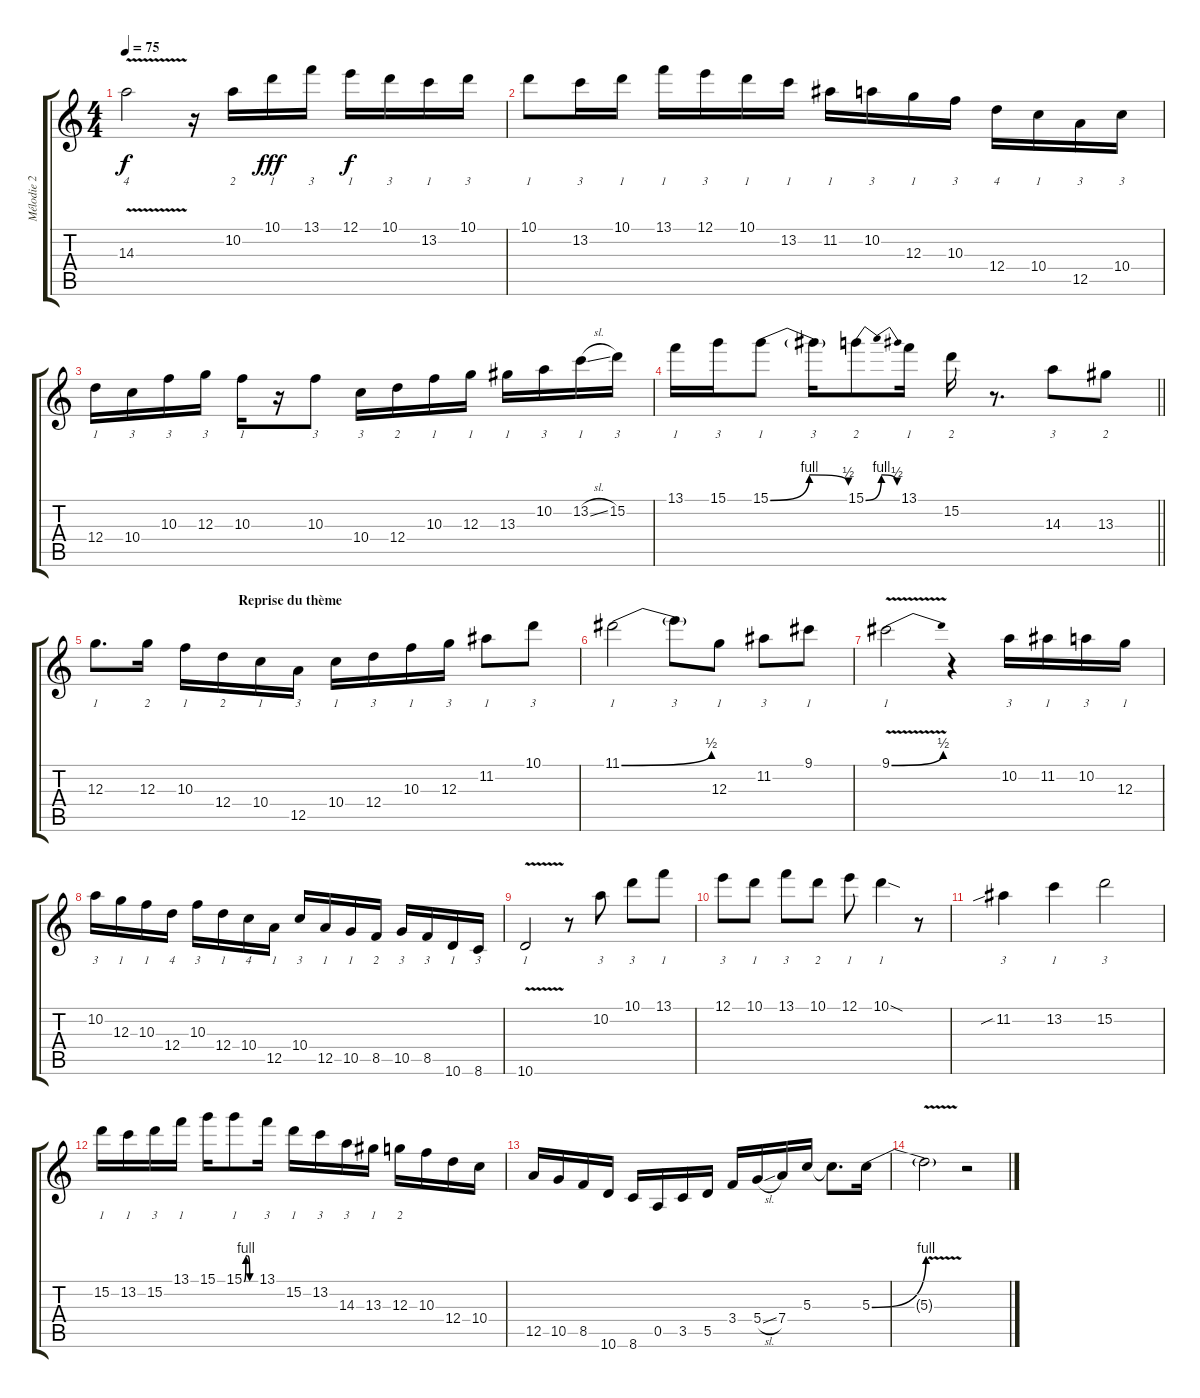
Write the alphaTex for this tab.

\track ("Mélodie 2" "Mélodie 2") {instrument electricguitarjazz}
\staff {score tabs}
\tuning (E4 B3 G3 D3 A2 E2) {hide}
\ts (4 4)
\tempo 75
\clef g2
\ks c
14.3{v}.2{lyrics (0 "4") lyrics (1 "") lyrics (2 "") lyrics (3 "") lyrics (4 "") dy f} r.16 10.2.16{lyrics (0 "2") lyrics (1 "") lyrics (2 "") lyrics (3 "") lyrics (4 "")} 10.1.16{lyrics (0 "1") lyrics (1 "") lyrics (2 "") lyrics (3 "") lyrics (4 "") dy fff} 13.1.16{lyrics (0 "3") lyrics (1 "") lyrics (2 "") lyrics (3 "") lyrics (4 "")} 12.1.16{lyrics (0 "1") lyrics (1 "") lyrics (2 "") lyrics (3 "") lyrics (4 "") dy f} 10.1.16{lyrics (0 "3") lyrics (1 "") lyrics (2 "") lyrics (3 "") lyrics (4 "")} 13.2.16{lyrics (0 "1") lyrics (1 "") lyrics (2 "") lyrics (3 "") lyrics (4 "")} 10.1.16{lyrics (0 "3") lyrics (1 "") lyrics (2 "") lyrics (3 "") lyrics (4 "")} |
10.1.8{lyrics (0 "1") lyrics (1 "") lyrics (2 "") lyrics (3 "") lyrics (4 "")} 13.2.16{lyrics (0 "3") lyrics (1 "") lyrics (2 "") lyrics (3 "") lyrics (4 "")} 10.1.16{lyrics (0 "1") lyrics (1 "") lyrics (2 "") lyrics (3 "") lyrics (4 "")} 13.1.16{lyrics (0 "1") lyrics (1 "") lyrics (2 "") lyrics (3 "") lyrics (4 "")} 12.1.16{lyrics (0 "3") lyrics (1 "") lyrics (2 "") lyrics (3 "") lyrics (4 "")} 10.1.16{lyrics (0 "1") lyrics (1 "") lyrics (2 "") lyrics (3 "") lyrics (4 "")} 13.2.16{lyrics (0 "1") lyrics (1 "") lyrics (2 "") lyrics (3 "") lyrics (4 "")} 11.2.16{lyrics (0 "1") lyrics (1 "") lyrics (2 "") lyrics (3 "") lyrics (4 "")} 10.2.16{lyrics (0 "3") lyrics (1 "") lyrics (2 "") lyrics (3 "") lyrics (4 "")} 12.3.16{lyrics (0 "1") lyrics (1 "") lyrics (2 "") lyrics (3 "") lyrics (4 "")} 10.3.16{lyrics (0 "3") lyrics (1 "") lyrics (2 "") lyrics (3 "") lyrics (4 "")} 12.4.16{lyrics (0 "4") lyrics (1 "") lyrics (2 "") lyrics (3 "") lyrics (4 "")} 10.4.16{lyrics (0 "1") lyrics (1 "") lyrics (2 "") lyrics (3 "") lyrics (4 "")} 12.5.16{lyrics (0 "3") lyrics (1 "") lyrics (2 "") lyrics (3 "") lyrics (4 "")} 10.4.16{lyrics (0 "3") lyrics (1 "") lyrics (2 "") lyrics (3 "") lyrics (4 "")} |
12.4.16{lyrics (0 "1") lyrics (1 "") lyrics (2 "") lyrics (3 "") lyrics (4 "")} 10.4.16{lyrics (0 "3") lyrics (1 "") lyrics (2 "") lyrics (3 "") lyrics (4 "")} 10.3.16{lyrics (0 "3") lyrics (1 "") lyrics (2 "") lyrics (3 "") lyrics (4 "")} 12.3.16{lyrics (0 "3") lyrics (1 "") lyrics (2 "") lyrics (3 "") lyrics (4 "")} 10.3.16{lyrics (0 "1") lyrics (1 "") lyrics (2 "") lyrics (3 "") lyrics (4 "")} r.16 10.3.8{lyrics (0 "3") lyrics (1 "") lyrics (2 "") lyrics (3 "") lyrics (4 "")} 10.4.16{lyrics (0 "3") lyrics (1 "") lyrics (2 "") lyrics (3 "") lyrics (4 "")} 12.4.16{lyrics (0 "2") lyrics (1 "") lyrics (2 "") lyrics (3 "") lyrics (4 "")} 10.3.16{lyrics (0 "1") lyrics (1 "") lyrics (2 "") lyrics (3 "") lyrics (4 "")} 12.3.16{lyrics (0 "1") lyrics (1 "") lyrics (2 "") lyrics (3 "") lyrics (4 "")} 13.3.16{lyrics (0 "1") lyrics (1 "") lyrics (2 "") lyrics (3 "") lyrics (4 "")} 10.2.16{lyrics (0 "3") lyrics (1 "") lyrics (2 "") lyrics (3 "") lyrics (4 "")} 13.2{sl}.16{lyrics (0 "1") lyrics (1 "") lyrics (2 "") lyrics (3 "") lyrics (4 "")} 15.2.16{lyrics (0 "3") lyrics (1 "") lyrics (2 "") lyrics (3 "") lyrics (4 "")} |
\barLineRight lightlight
13.1.16{lyrics (0 "1") lyrics (1 "") lyrics (2 "") lyrics (3 "") lyrics (4 "")} 15.1.16{lyrics (0 "3") lyrics (1 "") lyrics (2 "") lyrics (3 "") lyrics (4 "")} 15.1{be (bendrelease 0 0 15 4 40 4 60 2)}.8{lyrics (0 "1") lyrics (1 "") lyrics (2 "") lyrics (3 "") lyrics (4 "")} 15.1{t}.16{lyrics (0 "3") lyrics (1 "") lyrics (2 "") lyrics (3 "") lyrics (4 "")} 15.1{be (bendrelease 0 0 15 4 40 4 60 2)}.8{lyrics (0 "2") lyrics (1 "") lyrics (2 "") lyrics (3 "") lyrics (4 "")} 13.1.16{lyrics (0 "1") lyrics (1 "") lyrics (2 "") lyrics (3 "") lyrics (4 "")} 15.2.16{lyrics (0 "2") lyrics (1 "") lyrics (2 "") lyrics (3 "") lyrics (4 "")} r.8{d} 14.3.8{lyrics (0 "3") lyrics (1 "") lyrics (2 "") lyrics (3 "") lyrics (4 "")} 13.3.8{lyrics (0 "2") lyrics (1 "") lyrics (2 "") lyrics (3 "") lyrics (4 "")} |
\section ("" "                                           Reprise du thème")
12.3.8{d lyrics (0 "1") lyrics (1 "") lyrics (2 "") lyrics (3 "") lyrics (4 "")} 12.3.16{lyrics (0 "2") lyrics (1 "") lyrics (2 "") lyrics (3 "") lyrics (4 "")} 10.3.16{lyrics (0 "1") lyrics (1 "") lyrics (2 "") lyrics (3 "") lyrics (4 "")} 12.4.16{lyrics (0 "2") lyrics (1 "") lyrics (2 "") lyrics (3 "") lyrics (4 "")} 10.4.16{lyrics (0 "1") lyrics (1 "") lyrics (2 "") lyrics (3 "") lyrics (4 "")} 12.5.16{lyrics (0 "3") lyrics (1 "") lyrics (2 "") lyrics (3 "") lyrics (4 "")} 10.4.16{lyrics (0 "1") lyrics (1 "") lyrics (2 "") lyrics (3 "") lyrics (4 "")} 12.4.16{lyrics (0 "3") lyrics (1 "") lyrics (2 "") lyrics (3 "") lyrics (4 "")} 10.3.16{lyrics (0 "1") lyrics (1 "") lyrics (2 "") lyrics (3 "") lyrics (4 "")} 12.3.16{lyrics (0 "3") lyrics (1 "") lyrics (2 "") lyrics (3 "") lyrics (4 "")} 11.2.8{lyrics (0 "1") lyrics (1 "") lyrics (2 "") lyrics (3 "") lyrics (4 "")} 10.1.8{lyrics (0 "3") lyrics (1 "") lyrics (2 "") lyrics (3 "") lyrics (4 "")} |
11.1{be (bend 0 0 60 2)}.2{lyrics (0 "1") lyrics (1 "") lyrics (2 "") lyrics (3 "") lyrics (4 "")} 11.1{t}.8{lyrics (0 "3") lyrics (1 "") lyrics (2 "") lyrics (3 "") lyrics (4 "")} 12.3.8{lyrics (0 "1") lyrics (1 "") lyrics (2 "") lyrics (3 "") lyrics (4 "")} 11.2.8{lyrics (0 "3") lyrics (1 "") lyrics (2 "") lyrics (3 "") lyrics (4 "")} 9.1.8{lyrics (0 "1") lyrics (1 "") lyrics (2 "") lyrics (3 "") lyrics (4 "")} |
9.1{be (bend 0 0 60 2) v}.2{lyrics (0 "1") lyrics (1 "") lyrics (2 "") lyrics (3 "") lyrics (4 "")} r.4 10.2.16{lyrics (0 "3") lyrics (1 "") lyrics (2 "") lyrics (3 "") lyrics (4 "")} 11.2.16{lyrics (0 "1") lyrics (1 "") lyrics (2 "") lyrics (3 "") lyrics (4 "")} 10.2.16{lyrics (0 "3") lyrics (1 "") lyrics (2 "") lyrics (3 "") lyrics (4 "")} 12.3.16{lyrics (0 "1") lyrics (1 "") lyrics (2 "") lyrics (3 "") lyrics (4 "")} |
10.2.16{lyrics (0 "3") lyrics (1 "") lyrics (2 "") lyrics (3 "") lyrics (4 "")} 12.3.16{lyrics (0 "1") lyrics (1 "") lyrics (2 "") lyrics (3 "") lyrics (4 "")} 10.3.16{lyrics (0 "1") lyrics (1 "") lyrics (2 "") lyrics (3 "") lyrics (4 "")} 12.4.16{lyrics (0 "4") lyrics (1 "") lyrics (2 "") lyrics (3 "") lyrics (4 "")} 10.3.16{lyrics (0 "3") lyrics (1 "") lyrics (2 "") lyrics (3 "") lyrics (4 "")} 12.4.16{lyrics (0 "1") lyrics (1 "") lyrics (2 "") lyrics (3 "") lyrics (4 "")} 10.4.16{lyrics (0 "4") lyrics (1 "") lyrics (2 "") lyrics (3 "") lyrics (4 "")} 12.5.16{lyrics (0 "1") lyrics (1 "") lyrics (2 "") lyrics (3 "") lyrics (4 "")} 10.4.16{lyrics (0 "3") lyrics (1 "") lyrics (2 "") lyrics (3 "") lyrics (4 "")} 12.5.16{lyrics (0 "1") lyrics (1 "") lyrics (2 "") lyrics (3 "") lyrics (4 "")} 10.5.16{lyrics (0 "1") lyrics (1 "") lyrics (2 "") lyrics (3 "") lyrics (4 "")} 8.5.16{lyrics (0 "2") lyrics (1 "") lyrics (2 "") lyrics (3 "") lyrics (4 "")} 10.5.16{lyrics (0 "3") lyrics (1 "") lyrics (2 "") lyrics (3 "") lyrics (4 "")} 8.5.16{lyrics (0 "3") lyrics (1 "") lyrics (2 "") lyrics (3 "") lyrics (4 "")} 10.6.16{lyrics (0 "1") lyrics (1 "") lyrics (2 "") lyrics (3 "") lyrics (4 "")} 8.6.16{lyrics (0 "3") lyrics (1 "") lyrics (2 "") lyrics (3 "") lyrics (4 "")} |
10.6{v}.2{lyrics (0 "1") lyrics (1 "") lyrics (2 "") lyrics (3 "") lyrics (4 "")} r.8 10.2.8{lyrics (0 "3") lyrics (1 "") lyrics (2 "") lyrics (3 "") lyrics (4 "")} 10.1.8{lyrics (0 "3") lyrics (1 "") lyrics (2 "") lyrics (3 "") lyrics (4 "")} 13.1.8{lyrics (0 "1") lyrics (1 "") lyrics (2 "") lyrics (3 "") lyrics (4 "")} |
12.1.8{lyrics (0 "3") lyrics (1 "") lyrics (2 "") lyrics (3 "") lyrics (4 "")} 10.1.8{lyrics (0 "1") lyrics (1 "") lyrics (2 "") lyrics (3 "") lyrics (4 "")} 13.1.8{lyrics (0 "3") lyrics (1 "") lyrics (2 "") lyrics (3 "") lyrics (4 "")} 10.1.8{lyrics (0 "2") lyrics (1 "") lyrics (2 "") lyrics (3 "") lyrics (4 "")} 12.1.8{lyrics (0 "1") lyrics (1 "") lyrics (2 "") lyrics (3 "") lyrics (4 "")} 10.1{sod}.4{lyrics (0 "1") lyrics (1 "") lyrics (2 "") lyrics (3 "") lyrics (4 "")} r.8 |
11.2{sib}.4{lyrics (0 "3") lyrics (1 "") lyrics (2 "") lyrics (3 "") lyrics (4 "")} 13.2.4{lyrics (0 "1") lyrics (1 "") lyrics (2 "") lyrics (3 "") lyrics (4 "")} 15.2.2{lyrics (0 "3") lyrics (1 "") lyrics (2 "") lyrics (3 "") lyrics (4 "")} |
15.2.16{lyrics (0 "1") lyrics (1 "") lyrics (2 "") lyrics (3 "") lyrics (4 "")} 13.2.16{lyrics (0 "1") lyrics (1 "") lyrics (2 "") lyrics (3 "") lyrics (4 "")} 15.2.16{lyrics (0 "3") lyrics (1 "") lyrics (2 "") lyrics (3 "") lyrics (4 "")} 13.1.16{lyrics (0 "1") lyrics (1 "") lyrics (2 "") lyrics (3 "") lyrics (4 "")} 15.1.16{lyrics (0 "") lyrics (1 "") lyrics (2 "") lyrics (3 "") lyrics (4 "")} 15.1{be (custom 0 0 10 4 20 4 30 0 60 0)}.8{lyrics (0 "1") lyrics (1 "") lyrics (2 "") lyrics (3 "") lyrics (4 "")} 13.1.16{lyrics (0 "3") lyrics (1 "") lyrics (2 "") lyrics (3 "") lyrics (4 "")} 15.2.16{lyrics (0 "1") lyrics (1 "") lyrics (2 "") lyrics (3 "") lyrics (4 "")} 13.2.16{lyrics (0 "3") lyrics (1 "") lyrics (2 "") lyrics (3 "") lyrics (4 "")} 14.3.16{lyrics (0 "3") lyrics (1 "") lyrics (2 "") lyrics (3 "") lyrics (4 "")} 13.3.16{lyrics (0 "1") lyrics (1 "") lyrics (2 "") lyrics (3 "") lyrics (4 "")} 12.3.16{lyrics (0 "2") lyrics (1 "") lyrics (2 "") lyrics (3 "") lyrics (4 "")} 10.3.16{lyrics (0 "") lyrics (1 "") lyrics (2 "") lyrics (3 "") lyrics (4 "")} 12.4.16{lyrics (0 "") lyrics (1 "") lyrics (2 "") lyrics (3 "") lyrics (4 "")} 10.4.16{lyrics (0 "") lyrics (1 "") lyrics (2 "") lyrics (3 "") lyrics (4 "")} |
12.5.16{lyrics (0 "") lyrics (1 "") lyrics (2 "") lyrics (3 "") lyrics (4 "")} 10.5.16{lyrics (0 "") lyrics (1 "") lyrics (2 "") lyrics (3 "") lyrics (4 "")} 8.5.16{lyrics (0 "") lyrics (1 "") lyrics (2 "") lyrics (3 "") lyrics (4 "")} 10.6.16{lyrics (0 "") lyrics (1 "") lyrics (2 "") lyrics (3 "") lyrics (4 "")} 8.6.16{lyrics (0 "") lyrics (1 "") lyrics (2 "") lyrics (3 "") lyrics (4 "")} 0.5.16{lyrics (0 "") lyrics (1 "") lyrics (2 "") lyrics (3 "") lyrics (4 "")} 3.5.16 5.5.16 3.4.16 5.4{sl}.16 7.4.16 5.3.16 5.3{t}.8{d} 5.3{be (bend 0 0 60 4)}.16 |
5.3{v t}.2 r.2
